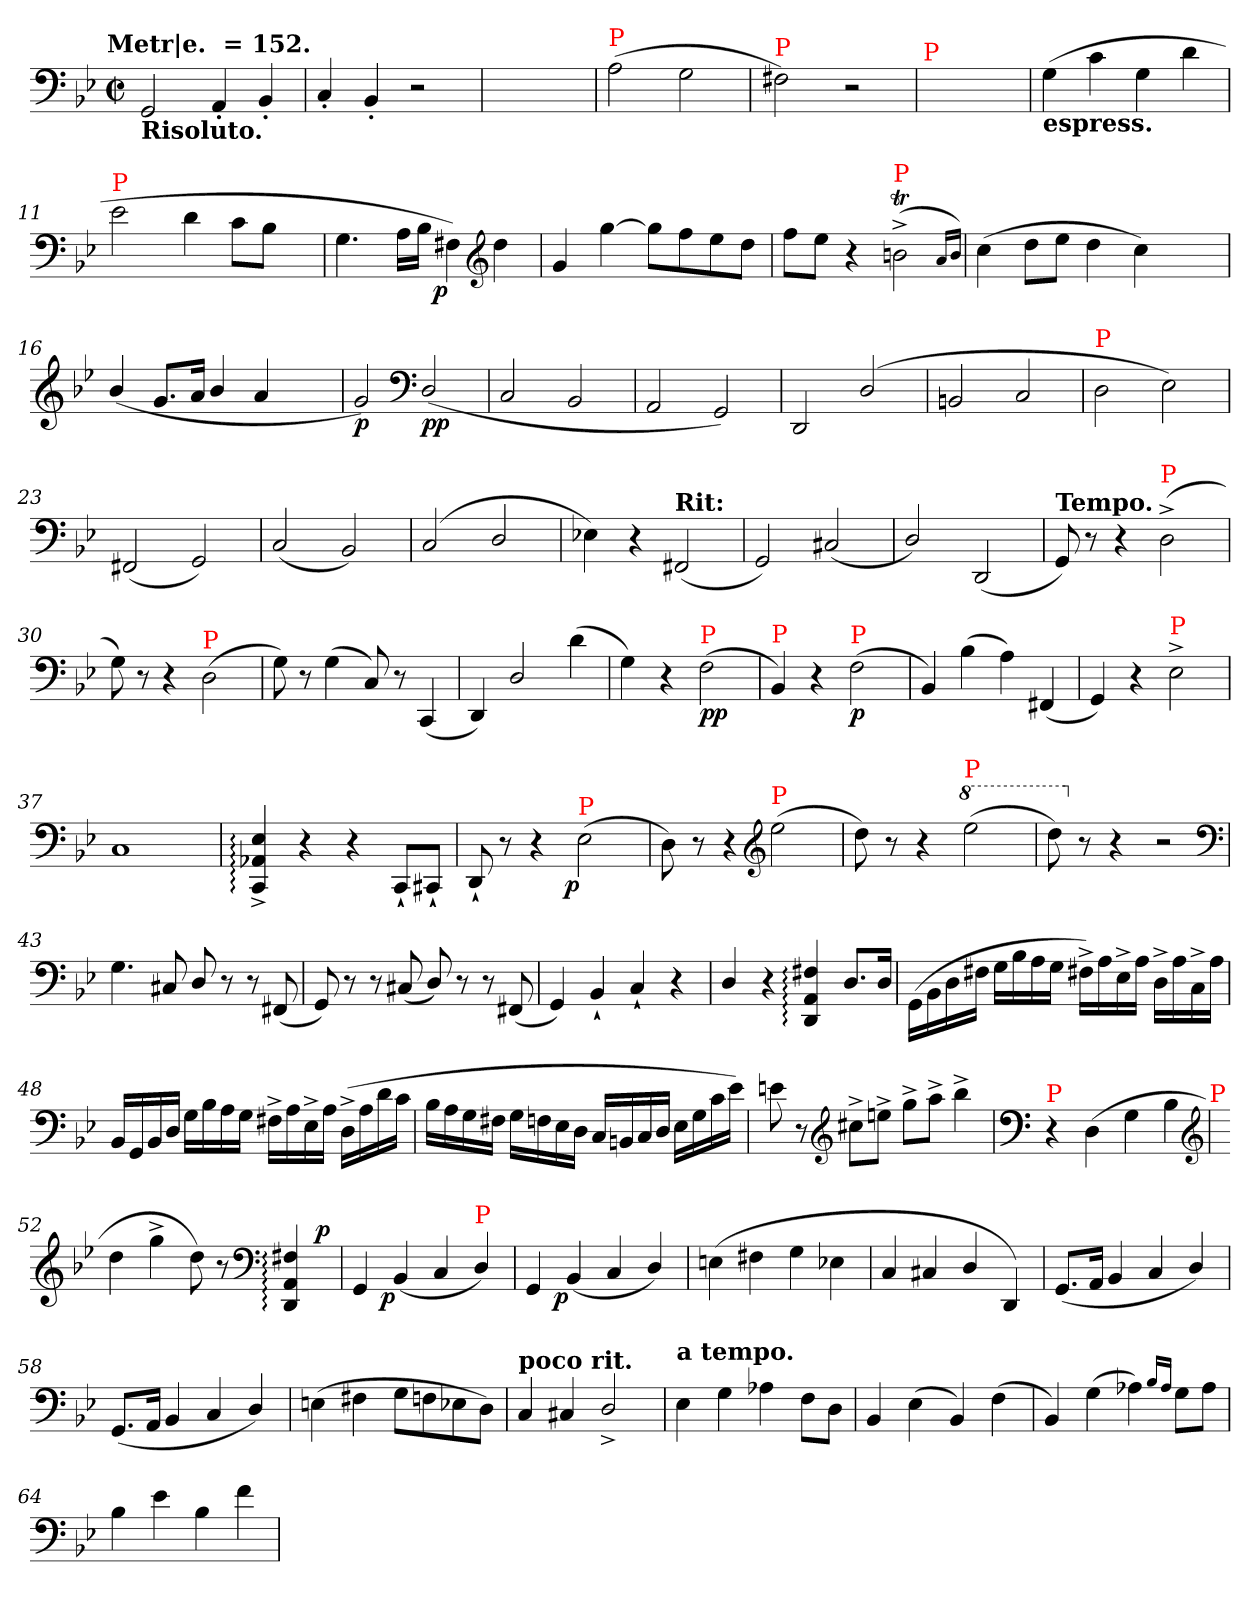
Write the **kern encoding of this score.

**kern	**dynam
*part1	*part1
*staff1	*staff1
*clefF4	*
*k[b-e-]	*
*g:	*
!!LO:TX:omd:t=Metr|e. &nbsp;=&nbsp;152.
*M2/2	*
*met(c|)	*
=1	=1
!LO:TX:b:B:t=Risoluto.	!
2GG	.
4AA'<	.
4BB-'<	.
=2	=2
4C'<	.
4BB-'<	.
2r	.
=3	=3
1ryy	.
=5	=5
!LO:TX:a:color=red:t=P	!
(>2A	.
2G	.
=6	=6
!LO:TX:a:color=red:t=P	!
2F#X)	.
2r	.
=7	=7
!LO:TX:a:color=red:t=P	!
1ryy	.
=10	=10
!LO:TX:b:B:t=espress.	!
(>4G	.
4c	.
4G	.
4d	.
=11	=11
!LO:TX:a:color=red:t=P	!
2e-	.
4d	.
8cL	.
8B-J	.
8ryy	.
=12	=12
4.G	.
16ALL	.
16B-JJ	.
!	!LO:DY:rj
4F#X)	p
*clefG2	*
4dd	.
=13	=13
4g	.
[4gg	.
8ggL]	.
8ff	.
8ee-	.
8ddJ	.
=14	=14
8ffL	.
8ee-J	.
4r	.
!LO:TX:a:color=red:t=P	!
(<2bnt^<	.
16qqa/LL	.
16qqb/JJ)	.
=15	=15
(>4cc	.
8ddL	.
8ee-J	.
4dd	.
4cc)	.
4ryy	.
=16	=16
(<4b-/	.
8.g/L	.
16aJk	.
4b-/	.
4a/	.
4ryy	.
=17	=17
2g)	p
*clefF4	*
(<2D/	pp
=18	=18
2C	.
2BB-	.
=19	=19
2AA	.
2GG)	.
=20	=20
2DD	.
(>2D/	.
=21	=21
2BBn	.
2C	.
=22	=22
!LO:TX:a:color=red:t=P	!
2D	.
2E-)	.
=23	=23
(<2FF#X	.
2GG)	.
=24	=24
(<2C	.
2BB-)	.
=25	=25
(<2C	.
2D/	.
=26	=26
4E-X)	.
4r	.
!LO:TX:a:B:t=Rit&colon;	!
(<2FF#X	.
=27	=27
2GG)	.
(<2C#X	.
=28	=28
2D/)	.
(2DD	.
=29	=29
!LO:TX:a:B:t=Tempo.	!
8GG)	.
8r	.
4r	.
!LO:TX:a:color=red:t=P	!
(2D^<	.
=30	=30
8G)	.
8r	.
4r	.
!LO:TX:a:color=red:t=P	!
(2D	.
=31	=31
8G)	.
8r	.
(>4G	.
8C/)	.
8r	.
(<4CC	.
=32	=32
4DD)	.
2D/	.
(>4d	.
=33	=33
4G)	.
4r	.
!LO:TX:a:color=red:t=P	!
(>2F	pp
=34	=34
!LO:TX:a:color=red:t=P	!
4BB-)	.
4r	.
!LO:TX:a:color=red:t=P	!
(>2F	p
=35	=35
4BB-)	.
(>4B-	.
4A)	.
(<4FF#X	.
=36	=36
4GG)	.
4r	.
!LO:TX:a:color=red:t=P	!
2E-^<	.
=37	=37
1C	.
=38	=38
4E-:^> 4AA-X:^> 4CC:^>	.
4r	.
4r	.
8CC`<L	.
8CC#X`<J	.
=39	=39
8DD`<	.
8r	.
4r	.
!LO:TX:a:color=red:t=P	!
!	!LO:DY:rj
(>2E-	p
=40	=40
8D)	.
8r	.
4r	.
*clefG2	*
!LO:TX:a:color=red:t=P	!
(>2ee-	.
=41	=41
8dd)	.
8r	.
4r	.
*8va	*
!LO:TX:a:color=red:t=P	!
(>2eee-	.
=42	=42
8ddd)	.
*X8va	*
8r	.
4r	.
2r	.
*clefF4	*
=43	=43
4.G	.
8C#X	.
8D/	.
8r	.
8r	.
(<8FF#X	.
=44	=44
8GG)	.
8r	.
8r	.
(<8C#X	.
8D/)	.
8r	.
8r	.
(<8FF#X	.
=45	=45
4GG)	.
4BB-`<	.
4C`<	.
4r	.
=46	=46
4D/	.
4r	.
4F#X: 4AA: 4DD:	.
8.D/L	.
16DJk	.
=47	=47
(>16GG\LL	.
16BB-	.
16D	.
16F#XJJ	.
16GLL	.
16B-	.
16A	.
16GJJ	.
16F#X^<LL)	.
16A	.
16E-^<	.
16AJJ	.
16D^<LL	.
16A	.
16C^<	.
16AJJ	.
=48	=48
16BB-LL	.
16GG	.
16BB-	.
16DJJ	.
16GLL	.
16B-	.
16A	.
16GJJ	.
16F#X^<LL	.
16A	.
16E-^<	.
16AJJ	.
(>16D^<LL	.
16A	.
16d	.
16cJJ	.
=49	=49
16B-LL	.
16A	.
16G	.
16F#XJJ	.
16GLL	.
16Fn	.
16E-	.
16DJJ	.
16CLL	.
16BBn	.
16C	.
16DJJ	.
16E-LL	.
16G	.
16c	.
16e-JJ)	.
=50	=50
8en	.
8r	.
*clefG2	*
8cc#X^<L	.
8een^<J	.
8gg^<L	.
8aa^<J	.
4bb-^<	.
=51	=51
*clefF4	*
!LO:TX:a:color=red:t=P	!
4r	.
(>4D	.
4G	.
4B-	.
*clefG2	*
!LO:TX:a:color=red:t=P	!
=52	=52
*^	*
4dd	2..ryy	.
4gg^<	.	.
8dd)	.	.
8r	.	.
*clefF4	*	*
!	!	!LO:DY:n=1:a
4F#X: 4AA: 4DD:	.	fz fz
!	!	!LO:DY:n=2:a
.	8ryy	p
*v	*v	*
=53	=53
4GG	.
!	!LO:DY:rj
(<4BB-	p
4C	.
!LO:TX:a:color=red:t=P	!
4D/)	.
=54	=54
4GG	.
!	!LO:DY:rj
(<4BB-	p
4C	.
4D/)	.
=55	=55
(>4En	.
4F#X	.
4G	.
4E-X	.
=56	=56
4C	.
4C#X	.
4D/	.
4DD)	.
=57	=57
(<8.GGL	.
16AAJk	.
4BB-	.
4C	.
4D/)	.
=58	=58
(<8.GGL	.
16AAJk	.
4BB-	.
4C	.
4D/)	.
=59	=59
(>4En	.
4F#X	.
8GL	.
8Fn	.
8E-X	.
8DJ)	.
=60	=60
!LO:TX:a:B:t=poco rit.	!
4C	.
4C#X	.
2D^</	.
=61	=61
!LO:TX:a:B:t=a tempo.	!
4E-	.
4G	.
4A-X	.
8FL	.
8DJ	.
=62	=62
4BB-	.
(>4E-	.
4BB-)	.
(>4F	.
=63	=63
4BB-)	.
(>4G	.
4A-X)	.
16qqB-/LL	.
16qqA-/JJ	.
8GL	.
8A-J	.
=64	=64
4B-	.
4e-	.
4B-	.
4f	.
=	=
*-	*-
